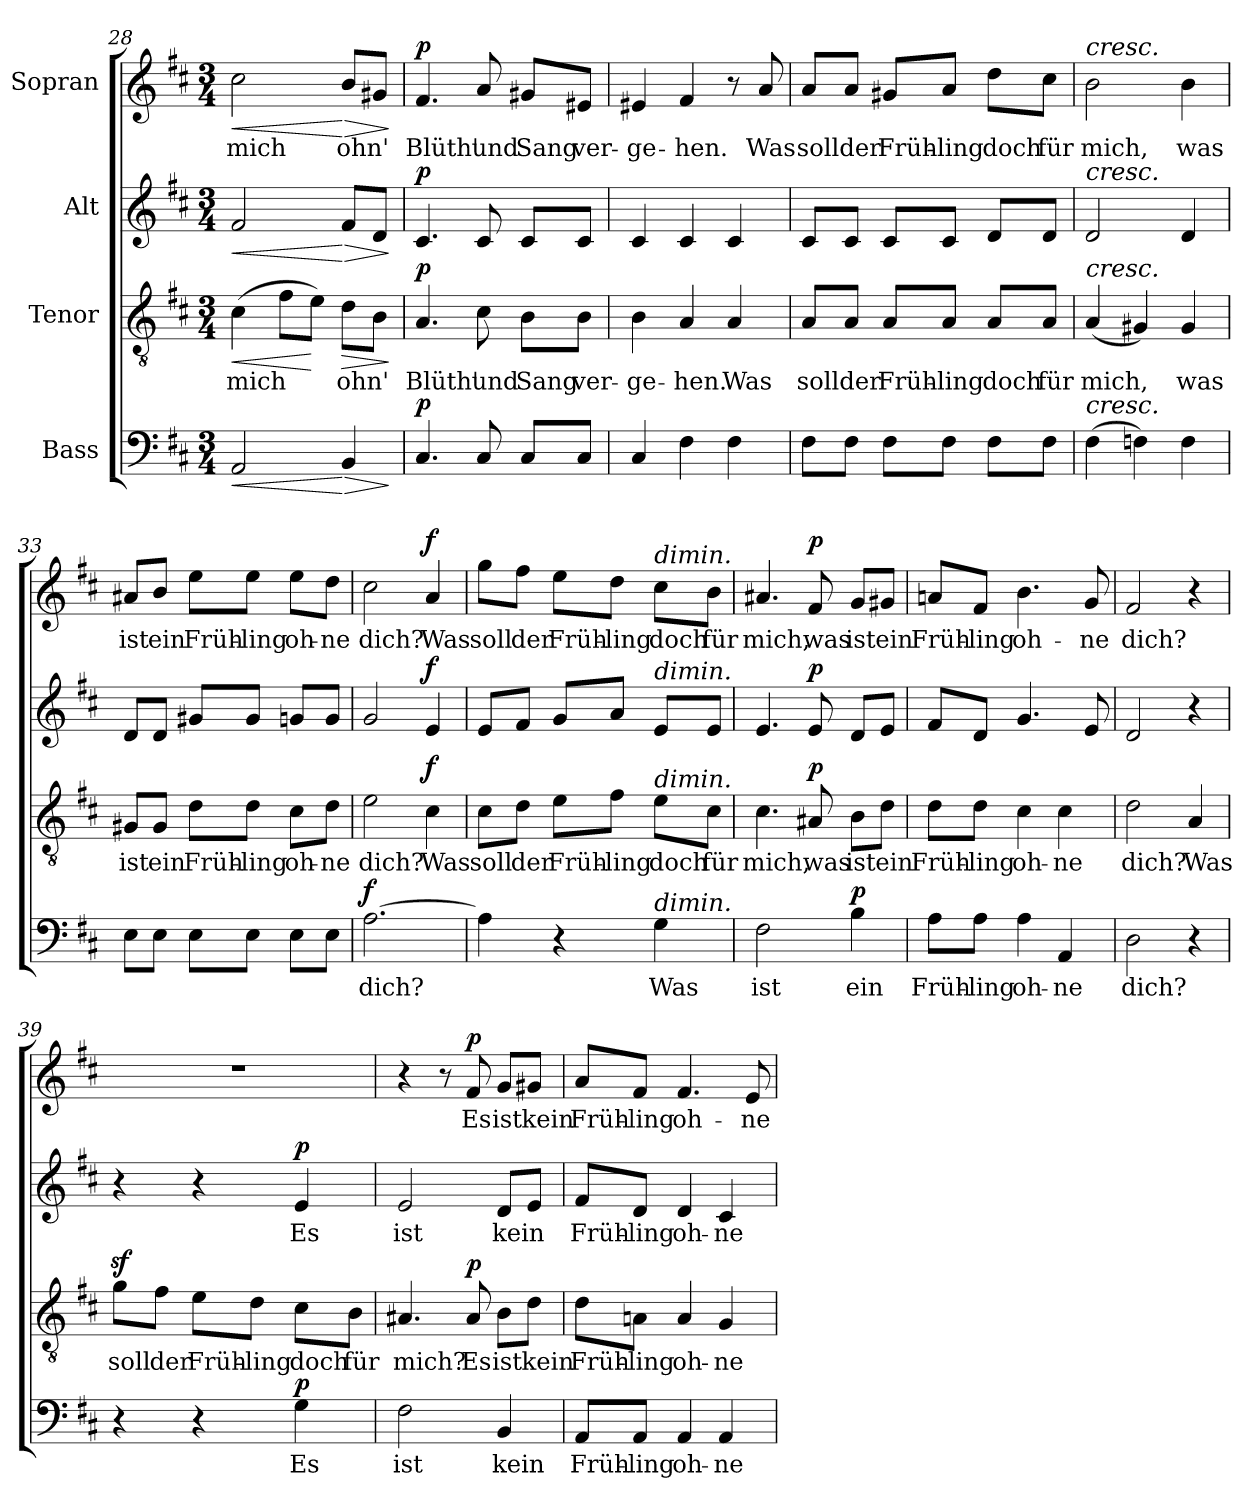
**kern	**text	**dynam	**kern	**text	**dynam	**kern	**text	**dynam	**kern	**text	**dynam
*part4	*part4	*part4	*part3	*part3	*part3	*part2	*part2	*part2	*part1	*part1	*part1
*staff4	*staff4	*staff4	*staff3	*staff3	*staff3	*staff2	*staff2	*staff2	*staff1	*staff1	*staff1
*I"Bass	*	*	*I"Tenor	*	*	*I"Alt	*	*	*I"Sopran	*	*
*clefF4	*	*	*clefGv2	*	*	*clefG2	*	*	*clefG2	*	*
*k[f#c#]	*	*	*k[f#c#]	*	*	*k[f#c#]	*	*	*k[f#c#]	*	*
*M3/4	*	*	*M3/4	*	*	*M3/4	*	*	*M3/4	*	*
=28	=28	=28	=28	=28	=28	=28	=28	=28	=28	=28	=28
!	!	!LO:HP:b	!	!LO:LY:b	!LO:HP:b	!	!	!LO:HP:b	!	!LO:LY:b	!LO:HP:b
2AA/	.	<	(>4c#\	mich	<	2f#/	.	<	2cc#\	mich	<
.	.	.	8f#\L	.	.	.	.	.	.	.	.
.	.	.	8e\J)	.	[	.	.	.	.	.	.
!	!	!LO:HP:n=1:b	!	!LO:LY:b	!LO:HP:b	!	!	!LO:HP:n=1:b	!	!LO:LY:b	!LO:HP:n=1:b
4BB/	.	[ >	8d\L	ohn'	>	8f#/L	.	[ >	8b/L	ohn'	[ >
.	.	.	8B\J	.	.	8d/J	.	.	8g#X/J	.	.
.	.	]	.	.	]	.	.	]	.	.	]
=29	=29	=29	=29	=29	=29	=29	=29	=29	=29	=29	=29
!	!	!LO:DY:b	!	!LO:LY:b	!LO:DY:b	!	!	!LO:DY:b	!	!LO:LY:b	!LO:DY:b
4.C#/	.	p	4.A/	Blüth'	p	4.c#/	.	p	4.f#/	Blüth'	p
!	!	!	!	!LO:LY:b	!	!	!	!	!	!LO:LY:b	!
8C#/	.	.	8c#\	und	.	8c#/	.	.	8a/	und	.
!	!	!	!	!LO:LY:b	!	!	!	!	!	!LO:LY:b	!
8C#/L	.	.	8B\L	Sang	.	8c#/L	.	.	8g#X/L	Sang	.
!	!	!	!	!LO:LY:b	!	!	!	!	!	!LO:LY:b	!
8C#/J	.	.	8B\J	ver-	.	8c#/J	.	.	8e#X/J	ver-	.
=30	=30	=30	=30	=30	=30	=30	=30	=30	=30	=30	=30
!	!	!	!	!LO:LY:b	!	!	!	!	!	!LO:LY:b	!
4C#/	.	.	4B\	-ge-	.	4c#/	.	.	4e#X/	-ge-	.
!	!	!	!	!LO:LY:b	!	!	!	!	!	!LO:LY:b	!
4F#\	.	.	4A/	-hen.	.	4c#/	.	.	4f#/	-hen.	.
!	!	!	!	!LO:LY:b	!	!	!	!	!	!	!
4F#\	.	.	4A/	Was	.	4c#/	.	.	8r	.	.
!	!	!	!	!	!	!	!	!	!	!LO:LY:b	!
.	.	.	.	.	.	.	.	.	8a/	Was	.
=31	=31	=31	=31	=31	=31	=31	=31	=31	=31	=31	=31
!	!	!	!	!LO:LY:b	!	!	!	!	!	!LO:LY:b	!
8F#\L	.	.	8A/L	soll	.	8c#/L	.	.	8a/L	soll	.
!	!	!	!	!LO:LY:b	!	!	!	!	!	!LO:LY:b	!
8F#\J	.	.	8A/J	der	.	8c#/J	.	.	8a/J	der	.
!	!	!	!	!LO:LY:b	!	!	!	!	!	!LO:LY:b	!
8F#\L	.	.	8A/L	Früh-	.	8c#/L	.	.	8g#X/L	Früh-	.
!	!	!	!	!LO:LY:b	!	!	!	!	!	!LO:LY:b	!
8F#\J	.	.	8A/J	-ling	.	8c#/J	.	.	8a/J	-ling	.
!	!	!	!	!LO:LY:b	!	!	!	!	!	!LO:LY:b	!
8F#\L	.	.	8A/L	doch	.	8d/L	.	.	8dd\L	doch	.
!	!	!	!	!LO:LY:b	!	!	!	!	!	!LO:LY:b	!
8F#\J	.	.	8A/J	für	.	8d/J	.	.	8cc#\J	für	.
!!LO:LB:g=z
=32	=32	=32	=32	=32	=32	=32	=32	=32	=32	=32	=32
!	!	!	!	!	!	!	!	!	!LO:TX:a:i:t=cresc.	!	!
!	!	!	!	!	!	!LO:TX:a:i:t=cresc.	!	!	!	!	!
!	!	!	!LO:TX:a:i:t=cresc.	!	!	!	!	!	!	!	!
!LO:TX:a:i:t=cresc.	!	!	!	!	!	!	!	!	!	!	!
!	!	!	!	!LO:LY:b	!	!	!	!	!	!LO:LY:b	!
(>4F#\	.	.	(<4A/	mich,	.	2d/	.	.	2b\	mich,	.
4Fn\)	.	.	4G#X/)	.	.	.	.	.	.	.	.
!	!	!	!	!LO:LY:b	!	!	!	!	!	!LO:LY:b	!
4F\	.	.	4G#/	was	.	4d/	.	.	4b\	was	.
=33	=33	=33	=33	=33	=33	=33	=33	=33	=33	=33	=33
!	!	!	!	!LO:LY:b	!	!	!	!	!	!LO:LY:b	!
8E\L	.	.	8G#X/L	ist	.	8d/L	.	.	8a#X/L	ist	.
!	!	!	!	!LO:LY:b	!	!	!	!	!	!LO:LY:b	!
8E\J	.	.	8G#/J	ein	.	8d/J	.	.	8b/J	ein	.
!	!	!	!	!LO:LY:b	!	!	!	!	!	!LO:LY:b	!
8E\L	.	.	8d\L	Früh-	.	8g#X/L	.	.	8ee\L	Früh-	.
!	!	!	!	!LO:LY:b	!	!	!	!	!	!LO:LY:b	!
8E\J	.	.	8d\J	-ling	.	8g#/J	.	.	8ee\J	-ling	.
!	!	!	!	!LO:LY:b	!	!	!	!	!	!LO:LY:b	!
8E\L	.	.	8c#\L	oh-	.	8gn/L	.	.	8ee\L	oh-	.
!	!	!	!	!LO:LY:b	!	!	!	!	!	!LO:LY:b	!
8E\J	.	.	8d\J	-ne	.	8g/J	.	.	8dd\J	-ne	.
=34	=34	=34	=34	=34	=34	=34	=34	=34	=34	=34	=34
!	!LO:LY:b	!LO:DY:b	!	!LO:LY:b	!	!	!	!	!	!LO:LY:b	!
[2.A\	dich?	f	2e\	dich?	.	2g/	.	.	2cc#\	dich?	.
!	!	!	!	!LO:LY:b	!LO:DY:b	!	!	!LO:DY:b	!	!LO:LY:b	!LO:DY:b
.	.	.	4c#\	Was	f	4e/	.	f	4a/	Was	f
=35	=35	=35	=35	=35	=35	=35	=35	=35	=35	=35	=35
!	!	!	!	!LO:LY:b	!	!	!	!	!	!LO:LY:b	!
4A\]	.	.	8c#\L	soll	.	8e/L	.	.	8gg\L	soll	.
!	!	!	!	!LO:LY:b	!	!	!	!	!	!LO:LY:b	!
.	.	.	8d\J	der	.	8f#/J	.	.	8ff#\J	der	.
!	!	!	!	!LO:LY:b	!	!	!	!	!	!LO:LY:b	!
4r	.	.	8e\L	Früh-	.	8g/L	.	.	8ee\L	Früh-	.
!	!	!	!	!LO:LY:b	!	!	!	!	!	!LO:LY:b	!
.	.	.	8f#\J	-ling	.	8a/J	.	.	8dd\J	-ling	.
!	!	!	!	!	!	!	!	!	!LO:TX:a:i:t=dimin.	!	!
!	!	!	!	!	!	!LO:TX:a:i:t=dimin.	!	!	!	!	!
!	!	!	!LO:TX:a:i:t=dimin.	!	!	!	!	!	!	!	!
!LO:TX:a:i:t=dimin.	!	!	!	!	!	!	!	!	!	!	!
!	!LO:LY:b	!	!	!LO:LY:b	!	!	!	!	!	!LO:LY:b	!
4G\	Was	.	8e\L	doch	.	8e/L	.	.	8cc#\L	doch	.
!	!	!	!	!LO:LY:b	!	!	!	!	!	!LO:LY:b	!
.	.	.	8c#\J	für	.	8e/J	.	.	8b\J	für	.
=36	=36	=36	=36	=36	=36	=36	=36	=36	=36	=36	=36
!	!LO:LY:b	!	!	!LO:LY:b	!	!	!	!	!	!LO:LY:b	!
2F#\	ist	.	4.c#\	mich,	.	4.e/	.	.	4.a#X/	mich,	.
!	!	!	!	!LO:LY:b	!LO:DY:b	!	!	!LO:DY:b	!	!LO:LY:b	!LO:DY:b
.	.	.	8A#X/	was	p	8e/	.	p	8f#/	was	p
!	!LO:LY:b	!LO:DY:b	!	!LO:LY:b	!	!	!	!	!	!LO:LY:b	!
4B\	ein	p	8B\L	ist	.	8d/L	.	.	8g/L	ist	.
!	!	!	!	!LO:LY:b	!	!	!	!	!	!LO:LY:b	!
.	.	.	8d\J	ein	.	8e/J	.	.	8g#X/J	ein	.
!!LO:LB:g=z
=37	=37	=37	=37	=37	=37	=37	=37	=37	=37	=37	=37
!	!LO:LY:b	!	!	!LO:LY:b	!	!	!	!	!	!LO:LY:b	!
8A\L	Früh-	.	8d\L	Früh-	.	8f#/L	.	.	8an/L	Früh-	.
!	!LO:LY:b	!	!	!LO:LY:b	!	!	!	!	!	!LO:LY:b	!
8A\J	-ling	.	8d\J	-ling	.	8d/J	.	.	8f#/J	-ling	.
!	!LO:LY:b	!	!	!LO:LY:b	!	!	!	!	!	!LO:LY:b	!
4A\	oh-	.	4c#\	oh-	.	4.g/	.	.	4.b\	oh-	.
!	!LO:LY:b	!	!	!LO:LY:b	!	!	!	!	!	!	!
4AA/	-ne	.	4c#\	-ne	.	.	.	.	.	.	.
!	!	!	!	!	!	!	!	!	!	!LO:LY:b	!
.	.	.	.	.	.	8e/	.	.	8g/	-ne	.
=38	=38	=38	=38	=38	=38	=38	=38	=38	=38	=38	=38
!	!LO:LY:b	!	!	!LO:LY:b	!	!	!	!	!	!LO:LY:b	!
2D\	dich?	.	2d\	dich?	.	2d/	.	.	2f#/	dich?	.
!	!	!	!	!LO:LY:b	!	!	!	!	!	!	!
4r	.	.	4A/	Was	.	4r	.	.	4r	.	.
=39	=39	=39	=39	=39	=39	=39	=39	=39	=39	=39	=39
!	!	!	!	!LO:LY:b	!	!	!	!	!	!	!
4r	.	.	8gz<\L	soll	.	4r	.	.	2.r	.	.
!	!	!	!	!LO:LY:b	!	!	!	!	!	!	!
.	.	.	8f#\J	der	.	.	.	.	.	.	.
!	!	!	!	!LO:LY:b	!	!	!	!	!	!	!
4r	.	.	8e\L	Früh-	.	4r	.	.	.	.	.
!	!	!	!	!LO:LY:b	!	!	!	!	!	!	!
.	.	.	8d\J	-ling	.	.	.	.	.	.	.
!	!LO:LY:b	!LO:DY:b	!	!LO:LY:b	!	!	!LO:LY:b	!LO:DY:b	!	!	!
4G\	Es	p	8c#\L	doch	.	4e/	Es	p	.	.	.
!	!	!	!	!LO:LY:b	!	!	!	!	!	!	!
.	.	.	8B\J	für	.	.	.	.	.	.	.
=40	=40	=40	=40	=40	=40	=40	=40	=40	=40	=40	=40
!	!LO:LY:b	!	!	!LO:LY:b	!	!	!LO:LY:b	!	!	!	!
2F#\	ist	.	4.A#X/	mich?	.	2e/	ist	.	4r	.	.
.	.	.	.	.	.	.	.	.	8r	.	.
!	!	!	!	!LO:LY:b	!LO:DY:b	!	!	!	!	!LO:LY:b	!LO:DY:b
.	.	.	8A#/	Es	p	.	.	.	8f#/	Es	p
!	!LO:LY:b	!	!	!LO:LY:b	!	!	!LO:LY:b	!	!	!LO:LY:b	!
4BB/	kein	.	8B\L	ist	.	8d/L	kein	.	8g/L	ist	.
!	!	!	!	!LO:LY:b	!	!	!	!	!	!LO:LY:b	!
.	.	.	8d\J	kein	.	8e/J	.	.	8g#X/J	kein	.
=41	=41	=41	=41	=41	=41	=41	=41	=41	=41	=41	=41
!	!LO:LY:b	!	!	!LO:LY:b	!	!	!LO:LY:b	!	!	!LO:LY:b	!
8AA/L	Früh-	.	8d\L	Früh-	.	8f#/L	Früh-	.	8a/L	Früh-	.
!	!LO:LY:b	!	!	!LO:LY:b	!	!	!LO:LY:b	!	!	!LO:LY:b	!
8AA/J	-ling	.	8An\J	-ling	.	8d/J	-ling	.	8f#/J	-ling	.
!	!LO:LY:b	!	!	!LO:LY:b	!	!	!LO:LY:b	!	!	!LO:LY:b	!
4AA/	oh-	.	4A/	oh-	.	4d/	oh-	.	4.f#/	oh-	.
!	!LO:LY:b	!	!	!LO:LY:b	!	!	!LO:LY:b	!	!	!	!
4AA/	-ne	.	4G/	-ne	.	4c#/	-ne	.	.	.	.
!	!	!	!	!	!	!	!	!	!	!LO:LY:b	!
.	.	.	.	.	.	.	.	.	8e/	-ne	.
=	=	=	=	=	=	=	=	=	=	=	=
*-	*-	*-	*-	*-	*-	*-	*-	*-	*-	*-	*-
